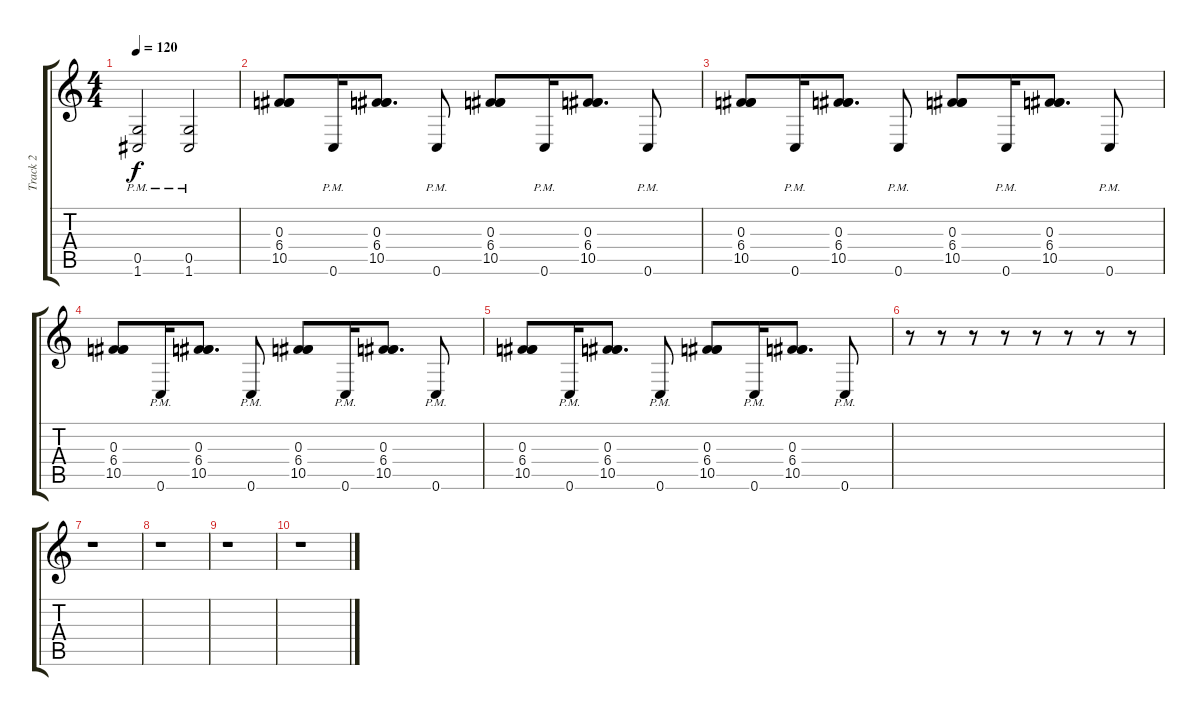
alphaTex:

\track ("Track 2" "Track 2") {instrument distortionguitar}
\staff {score tabs}
\tuning (D4 A3 F3 C3 G2 C2) {hide}
\ts (4 4)
\tempo 120
\clef g2
\ks c
(0.5{pm} 1.6{pm}).2{dy f} (0.5{pm} 1.6{pm}).2 |
(0.3 6.4 10.5).8 0.6{pm}.16 (0.3 6.4 10.5).8{d} 0.6{pm}.8 (0.3 6.4 10.5).8 0.6{pm}.16 (0.3 6.4 10.5).8{d} 0.6{pm}.8 |
(0.3 6.4 10.5).8 0.6{pm}.16 (0.3 6.4 10.5).8{d} 0.6{pm}.8 (0.3 6.4 10.5).8 0.6{pm}.16 (0.3 6.4 10.5).8{d} 0.6{pm}.8 |
(0.3 6.4 10.5).8 0.6{pm}.16 (0.3 6.4 10.5).8{d} 0.6{pm}.8 (0.3 6.4 10.5).8 0.6{pm}.16 (0.3 6.4 10.5).8{d} 0.6{pm}.8 |
(0.3 6.4 10.5).8 0.6{pm}.16 (0.3 6.4 10.5).8{d} 0.6{pm}.8 (0.3 6.4 10.5).8 0.6{pm}.16 (0.3 6.4 10.5).8{d} 0.6{pm}.8 |
r.8 r.8 r.8 r.8 r.8 r.8 r.8 r.8 |
r.1 |
r.1 |
r.1 |
r.1
